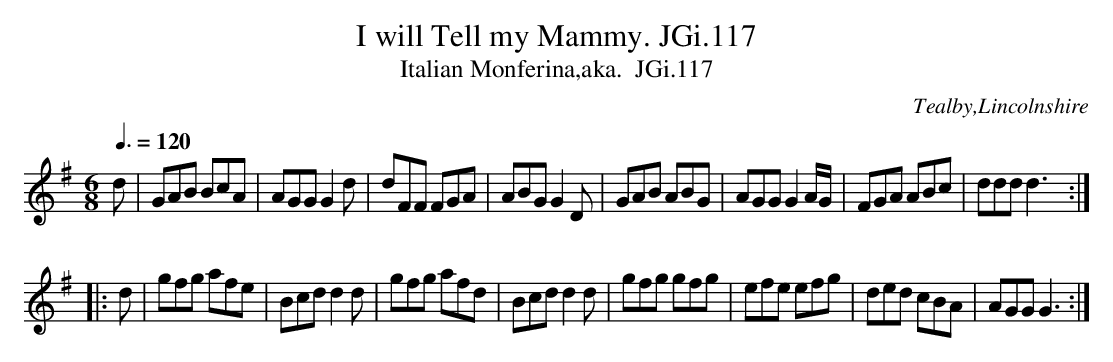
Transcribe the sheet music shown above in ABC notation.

X:1
T:I will Tell my Mammy. JGi.117
T:Italian Monferina,aka.  JGi.117
L:1/8
M:6/8
O:Tealby,Lincolnshire
Q:3/8=120
K:G
d|GAB BcA|AGGG2d|dFF FGA|ABGG2D|GAB ABG|AGGG2A/G/|FGA ABc|dddd3:|
|:d|gfg afe|Bcdd2d|gfg afd|Bcdd2d|gfg gfg|efe efg|ded cBA|AGGG3:|
